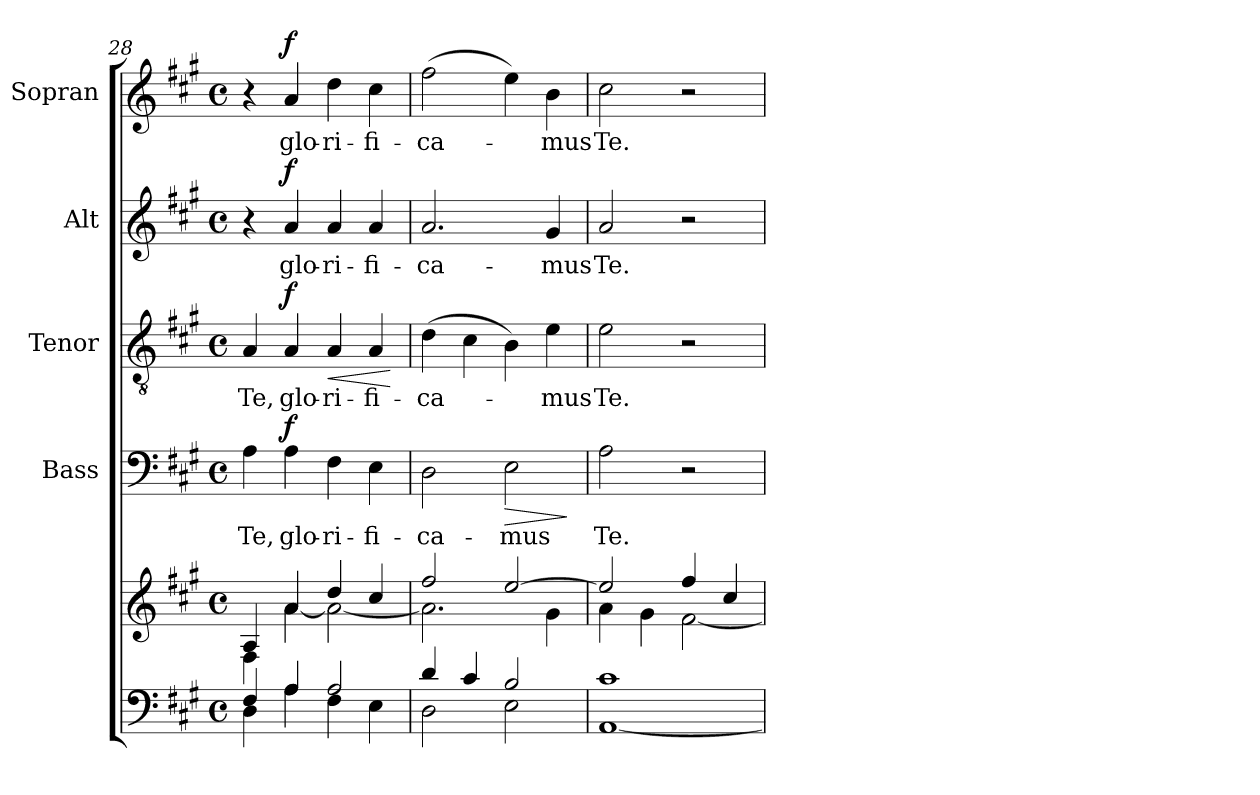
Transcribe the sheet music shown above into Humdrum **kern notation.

**kern	**kern	**kern	**text	**dynam	**kern	**text	**dynam	**kern	**text	**dynam	**kern	**text	**dynam
*part5	*part5	*part4	*part4	*part4	*part3	*part3	*part3	*part2	*part2	*part2	*part1	*part1	*part1
*staff6	*staff5	*staff4	*staff4	*staff4	*staff3	*staff3	*staff3	*staff2	*staff2	*staff2	*staff1	*staff1	*staff1
*	*	*I"Bass	*	*	*I"Tenor	*	*	*I"Alt	*	*	*I"Sopran	*	*
*	*	*I'B.	*	*	*I'T.	*	*	*I'A.	*	*	*I'S.	*	*
*clefF4	*clefG2	*clefF4	*	*	*clefGv2	*	*	*clefG2	*	*	*clefG2	*	*
*k[f#c#g#]	*k[f#c#g#]	*k[f#c#g#]	*	*	*k[f#c#g#]	*	*	*k[f#c#g#]	*	*	*k[f#c#g#]	*	*
*A:	*A:	*A:	*	*	*A:	*	*	*A:	*	*	*A:	*	*
*M4/4	*M4/4	*M4/4	*	*	*M4/4	*	*	*M4/4	*	*	*M4/4	*	*
*met(c)	*met(c)	*met(c)	*	*	*met(c)	*	*	*met(c)	*	*	*met(c)	*	*
=28	=28	=28	=28	=28	=28	=28	=28	=28	=28	=28	=28	=28	=28
*^	*^	*	*	*	*	*	*	*	*	*	*	*	*
!	!	!	!	!	!LO:LY:b	!	!	!LO:LY:b	!	!	!	!	!	!	!
4F#/	4D\	4A/	4F#\	4A\	Te,	.	4A/	Te,	.	4r	.	.	4r	.	.
!	!	!	!	!	!LO:LY:b	!LO:DY:a	!	!LO:LY:b	!LO:DY:a	!	!LO:LY:b	!LO:DY:a	!	!LO:LY:b	!LO:DY:a
4A/	4A\	4a/	[<4a\	4A\	glo-	f	4A/	glo-	f	4a/	glo-	f	4a/	glo-	f
!	!	!	!	!	!LO:LY:b	!	!	!LO:LY:b	!LO:HP:b	!	!LO:LY:b	!	!	!LO:LY:b	!
2A/	4F#\	4dd/	2a\_	4F#\	-ri-	.	4A/	-ri-	<	4a/	-ri-	.	4dd\	-ri-	.
!	!	!	!	!	!LO:LY:b	!	!	!LO:LY:b	!	!	!LO:LY:b	!	!	!LO:LY:b	!
.	4E\	4cc#/	.	4E\	-fi-	.	4A/	-fi-	.	4a/	-fi-	.	4cc#\	-fi-	.
*v	*v	*	*	*	*	*	*	*	*	*	*	*	*	*	*
*	*v	*v	*	*	*	*	*	*	*	*	*	*	*	*
.	.	.	.	.	.	.	[	.	.	.	.	.	.
=29	=29	=29	=29	=29	=29	=29	=29	=29	=29	=29	=29	=29	=29
*^	*^	*	*	*	*	*	*	*	*	*	*	*	*
!	!	!	!	!	!LO:LY:b	!	!	!LO:LY:b	!	!	!LO:LY:b	!	!	!LO:LY:b	!
4d/	2D\	2ff#/	2.a\]	2D\	-ca-	.	(>4d\	-ca-	.	2.a/	-ca-	.	(>2ff#\	-ca-	.
4c#/	.	.	.	.	.	.	4c#\	.	.	.	.	.	.	.	.
!	!	!	!	!	!LO:LY:b	!LO:HP:b	!	!	!	!	!	!	!	!	!
2B/	2E\	[>2ee/	.	2E\	-mus	>	4B\)	.	.	.	.	.	4ee\)	.	.
!	!	!	!	!	!	!	!	!LO:LY:b	!	!	!LO:LY:b	!	!	!LO:LY:b	!
.	.	.	4g#\	.	.	.	4e\	-mus	.	4g#/	-mus	.	4b\	-mus	.
*v	*v	*	*	*	*	*	*	*	*	*	*	*	*	*	*
*	*v	*v	*	*	*	*	*	*	*	*	*	*	*	*
.	.	.	.	]	.	.	.	.	.	.	.	.	.
!!LO:PB:g=z
=30	=30	=30	=30	=30	=30	=30	=30	=30	=30	=30	=30	=30	=30
*^	*^	*	*	*	*	*	*	*	*	*	*	*	*
!	!	!	!	!	!LO:LY:b	!	!	!LO:LY:b	!	!	!LO:LY:b	!	!	!LO:LY:b	!
1c#	[<1AA	2ee/]	4a\	2A\	Te.	.	2e\	Te.	.	2a/	Te.	.	2cc#\	Te.	.
.	.	.	4g#\	.	.	.	.	.	.	.	.	.	.	.	.
.	.	4ff#/	[<2f#\	2r	.	.	2r	.	.	2r	.	.	2r	.	.
.	.	4cc#/	.	.	.	.	.	.	.	.	.	.	.	.	.
*v	*v	*	*	*	*	*	*	*	*	*	*	*	*	*	*
*	*v	*v	*	*	*	*	*	*	*	*	*	*	*	*
=	=	=	=	=	=	=	=	=	=	=	=	=	=
*-	*-	*-	*-	*-	*-	*-	*-	*-	*-	*-	*-	*-	*-
